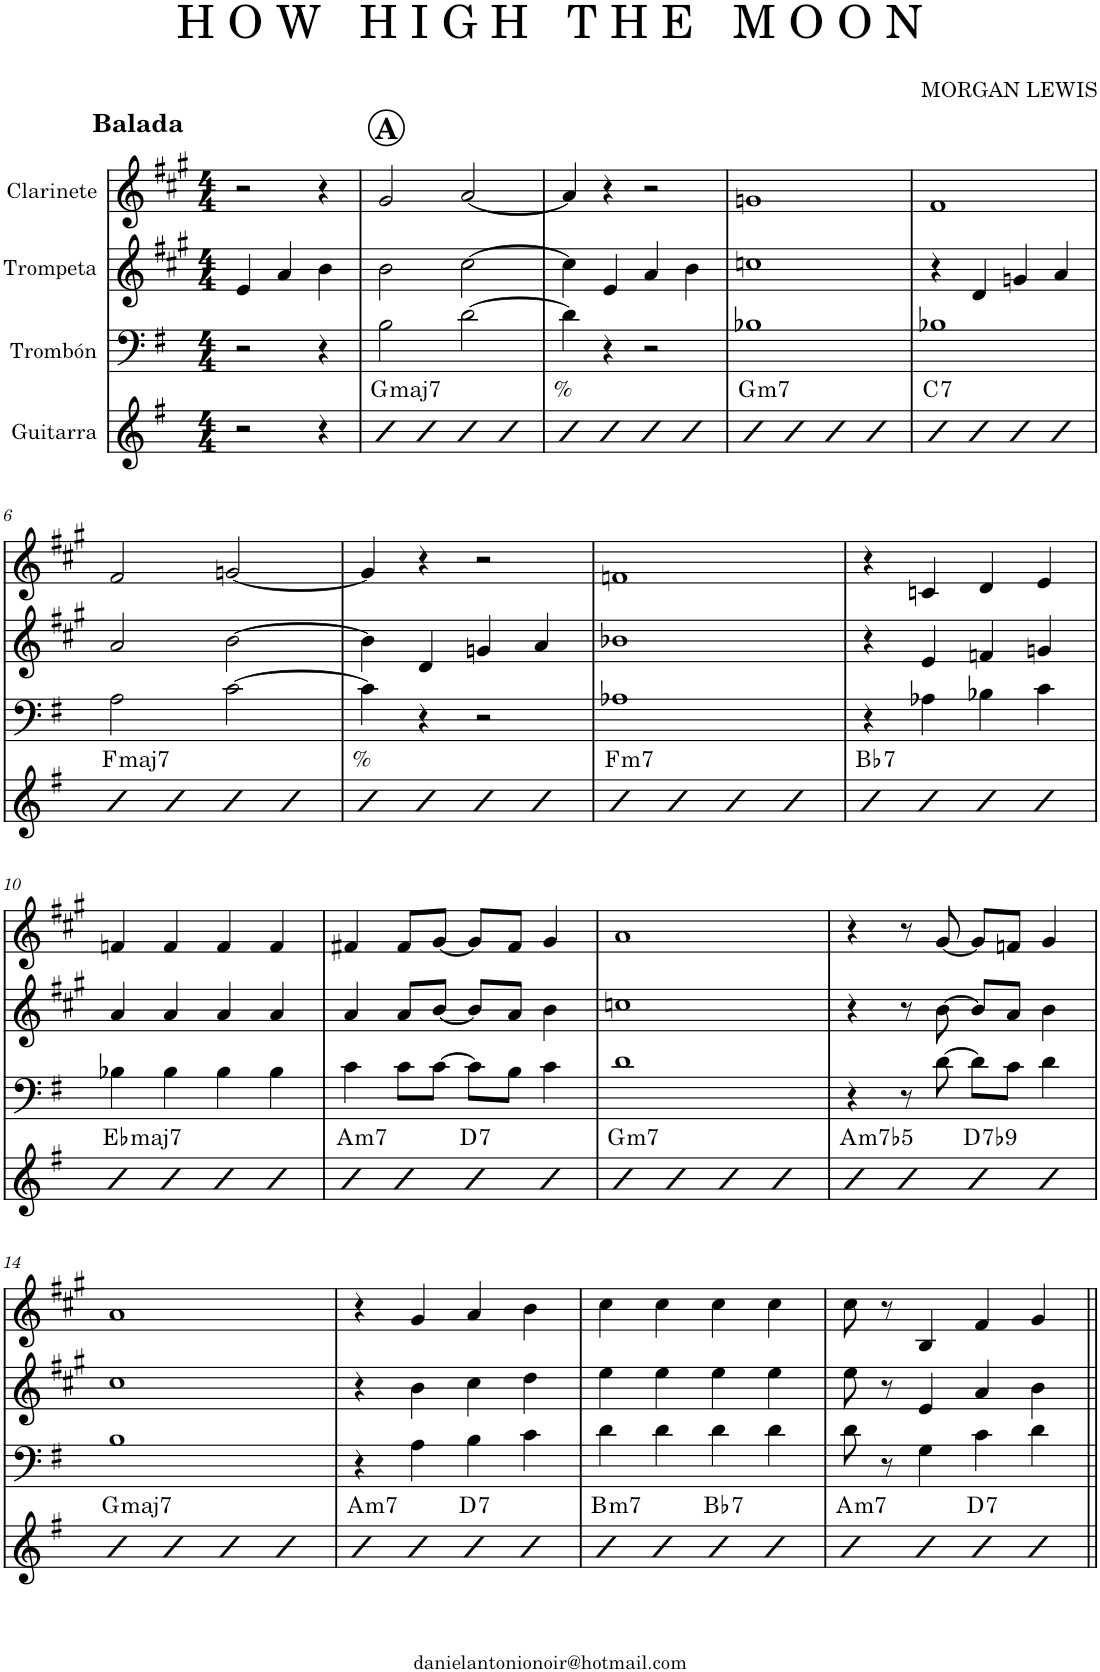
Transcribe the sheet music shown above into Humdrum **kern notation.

**kern	**harte	**kern	**kern	**kern
*part4	*part4	*part3	*part2	*part1
*staff4	*	*staff3	*staff2	*staff1
*I"Guitarra	*	*I"Trombón	*I"Trompeta	*I"Clarinete
*	*	*I'Trb	*I'Tpt	*I'Cl
*clefG2	*	*clefF4	*clefG2	*clefG2
*	*	*	*Trd1c2	*Trd1c2
*k[f#]	*	*k[f#]	*k[f#c#g#]	*k[f#c#g#]
*M4/4	*	*M4/4	*M4/4	*M4/4
=1	=1	=1	=1	=1
2r	.	2r	4e/	2r
.	.	.	4a/	.
4r	.	4r	4b\	4r
!!LO:REH:place=s1:a:B:cj:enc=circle:fs=14:t=A
=2	=2	=2	=2	=2
!	!LO:H:kt=maj7	!	!	!LO:TX:a:B:t=Balada
4b	G:maj7	2B\	2b\	2g#/
4b	.	.	.	.
4b	.	[2d\	[2cc#\	[2a/
4b	.	.	.	.
=3	=3	=3	=3	=3
!	!LO:H:kt=%	!	!	!
4b	N	4d\]	4cc#\]	4a/]
4b	.	4r	4e/	4r
4b	.	2r	4a/	2r
4b	.	.	4b\	.
=4	=4	=4	=4	=4
!	!LO:H:kt=m7	!	!	!
4bn	G:min7	1B-X	1ccn	1gn
4b	.	.	.	.
4b	.	.	.	.
4b	.	.	.	.
=5	=5	=5	=5	=5
!	!LO:H:kt=7	!	!	!
4bn	C:7	1B-X	4r	1f#
4b	.	.	4d/	.
4b	.	.	4gn/	.
4b	.	.	4a/	.
!!LO:LB:g=z
=6	=6	=6	=6	=6
!	!LO:H:kt=maj7	!	!	!
4b	F:maj7	2A\	2a/	2f#/
4b	.	.	.	.
4b	.	[2c\	[2b\	[2gn/
4b	.	.	.	.
=7	=7	=7	=7	=7
!	!LO:H:kt=%	!	!	!
4b	N	4c\]	4b\]	4g/]
4b	.	4r	4d/	4r
4b	.	2r	4gn/	2r
4b	.	.	4a/	.
=8	=8	=8	=8	=8
!	!LO:H:kt=m7	!	!	!
4b	F:min7	1A-X	1b-X	1fn
4b	.	.	.	.
4b	.	.	.	.
4b	.	.	.	.
=9	=9	=9	=9	=9
!	!LO:H:kt=7	!	!	!
4bn	Bb:7	4r	4r	4r
4b	.	4A-X\	4e/	4cn/
4b	.	4B-X\	4fn/	4d/
4b	.	4c\	4gn/	4e/
!!LO:LB:g=z
=10	=10	=10	=10	=10
!	!LO:H:kt=maj7	!	!	!
4bn	Eb:maj7	4B-X\	4a/	4fn/
4b	.	4B-\	4a/	4f/
4b	.	4B-\	4a/	4f/
4b	.	4B-\	4a/	4f/
=11	=11	=11	=11	=11
!	!LO:H:kt=m7	!	!	!
4b	A:min7	4c\	4a/	4f#X/
4b	.	8c\L	8a/L	8f#/L
.	.	[8c\J	[8b/J	[8g#/J
!	!LO:H:kt=7	!	!	!
4b	D:7	8c\L]	8b/L]	8g#/L]
.	.	8B\J	8a/J	8f#/J
4b	.	4c\	4b\	4g#/
=12	=12	=12	=12	=12
!	!LO:H:kt=m7	!	!	!
4bn	G:min7	1d	1ccn	1a
4b	.	.	.	.
4b	.	.	.	.
4b	.	.	.	.
=13	=13	=13	=13	=13
!	!LO:H:kt=m7b5	!	!	!
4b	A:hdim7	4r	4r	4r
4b	.	8r	8r	8r
.	.	[8d\	[8b\	[8g#/
!	!LO:H:kt=7	!	!	!
4b	D:7(b9)	8d\L]	8b/L]	8g#/L]
.	.	8c\J	8a/J	8fn/J
4b	.	4d\	4b\	4g#/
!!LO:LB:g=z
=14	=14	=14	=14	=14
!	!LO:H:kt=maj7	!	!	!
4b	G:maj7	1B	1cc#	1a
4b	.	.	.	.
4b	.	.	.	.
4b	.	.	.	.
=15	=15	=15	=15	=15
!	!LO:H:kt=m7	!	!	!
4b	A:min7	4r	4r	4r
4b	.	4A\	4b\	4g#/
!	!LO:H:kt=7	!	!	!
4b	D:7	4B\	4cc#\	4a/
4b	.	4c\	4dd\	4b\
=16	=16	=16	=16	=16
!	!LO:H:kt=m7	!	!	!
4b	B:min7	4d\	4ee\	4cc#\
4b	.	4d\	4ee\	4cc#\
!	!LO:H:kt=7	!	!	!
4bn	Bb:7	4d\	4ee\	4cc#\
4b	.	4d\	4ee\	4cc#\
=17	=17	=17	=17	=17
!	!LO:H:kt=m7	!	!	!
4b	A:min7	8d\	8ee\	8cc#\
.	.	8r	8r	8r
4b	.	4G\	4e/	4B/
!	!LO:H:kt=7	!	!	!
4b	D:7	4c\	4a/	4f#/
4b	.	4d\	4b\	4g#/
=||	=||	=||	=||	=||
*-	*-	*-	*-	*-
